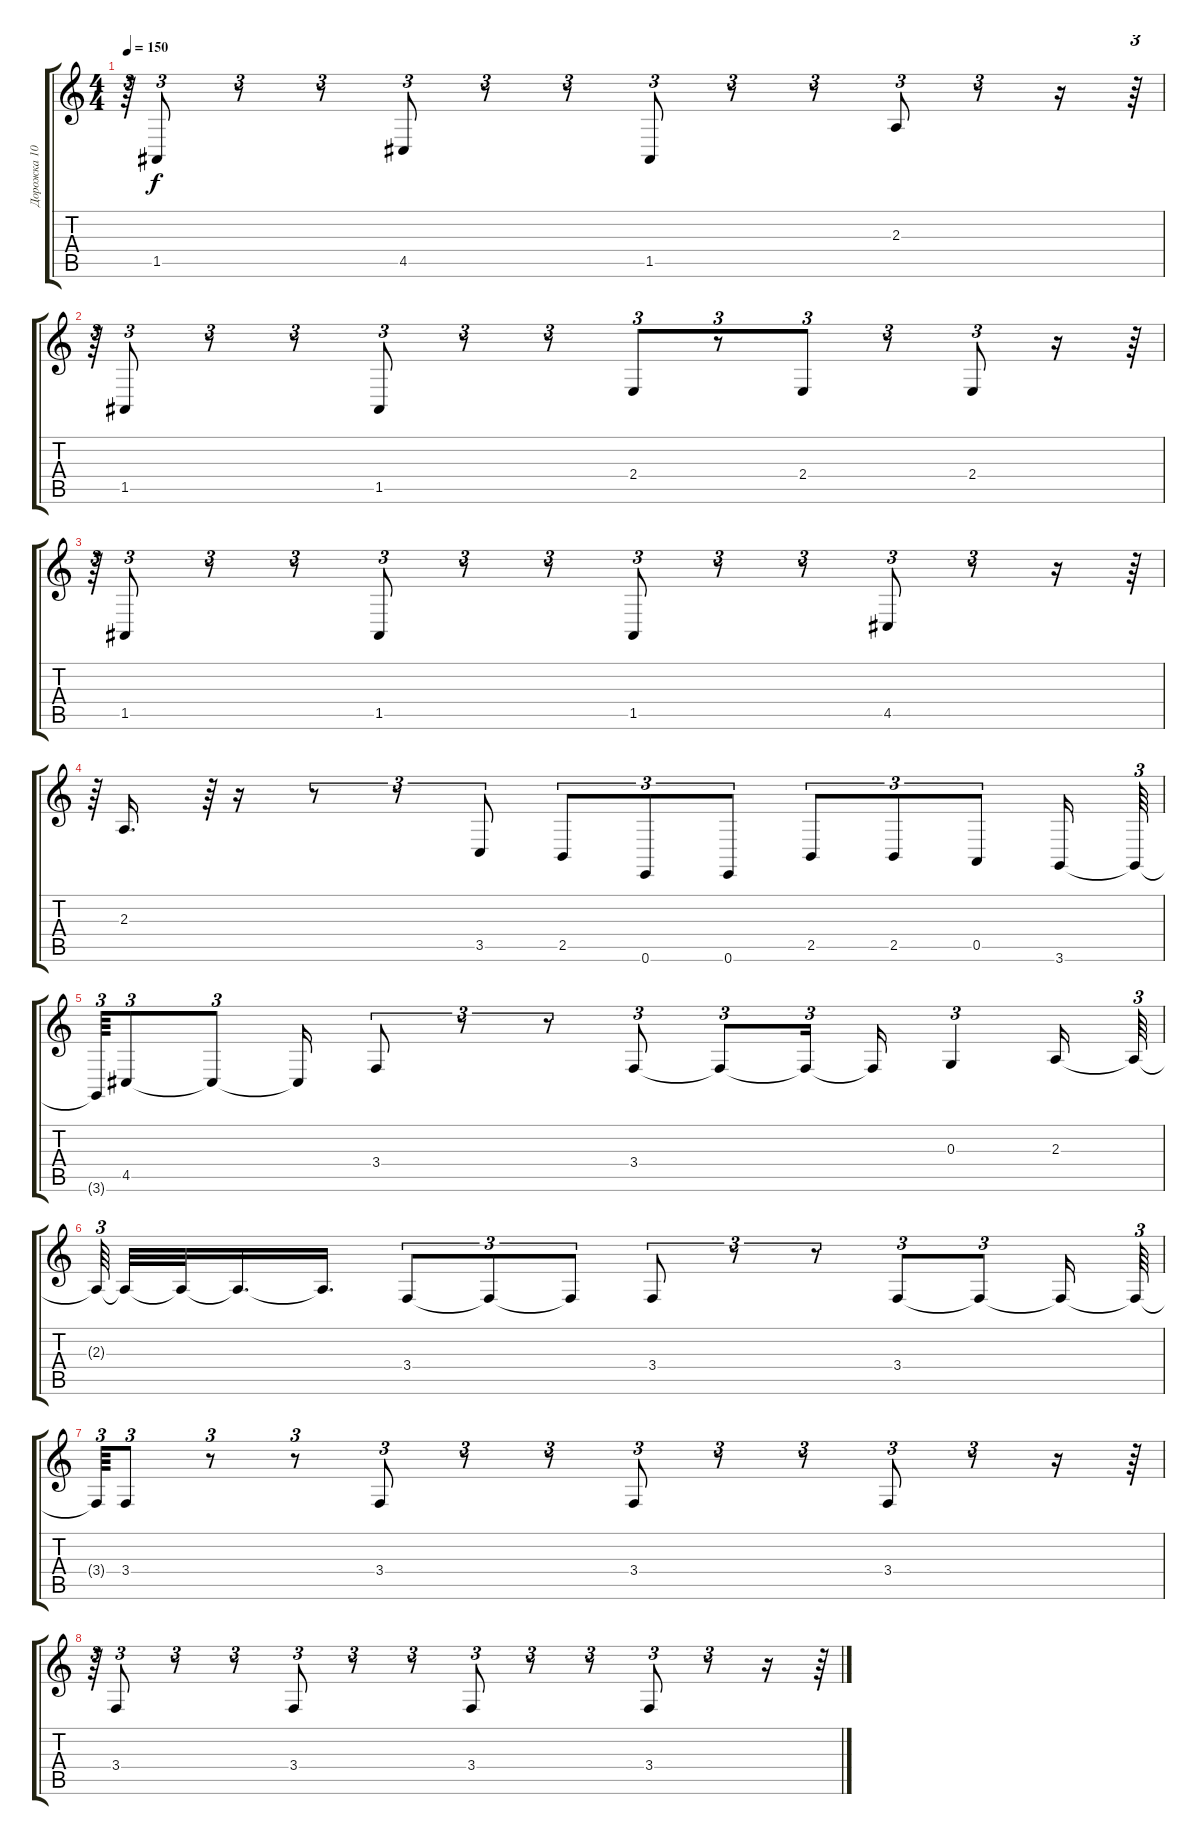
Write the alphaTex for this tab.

\track ("Дорожка 10" "Дорожка 10") {instrument drawbarorgan}
\staff {score tabs}
\tuning (E4 B3 G3 D3 A2 E2) {hide}
\ts (4 4)
\tempo 150
\clef g2
\ks c
r.64{tu (3 2) dy f} 1.5.8{tu (3 2)} r.8{tu (3 2)} r.8{tu (3 2)} 4.5.8{tu (3 2)} r.8{tu (3 2)} r.8{tu (3 2)} 1.5.8{tu (3 2)} r.8{tu (3 2)} r.8{tu (3 2)} 2.3.8{tu (3 2)} r.8{tu (3 2)} r.16 r.64{tu (3 2)} |
r.64{tu (3 2)} 1.5.8{tu (3 2)} r.8{tu (3 2)} r.8{tu (3 2)} 1.5.8{tu (3 2)} r.8{tu (3 2)} r.8{tu (3 2)} 2.4.8{tu (3 2)} r.8{tu (3 2)} 2.4.8{tu (3 2)} r.8{tu (3 2)} 2.4.8{tu (3 2)} r.16 r.64{tu (3 2)} |
r.64{tu (3 2)} 1.5.8{tu (3 2)} r.8{tu (3 2)} r.8{tu (3 2)} 1.5.8{tu (3 2)} r.8{tu (3 2)} r.8{tu (3 2)} 1.5.8{tu (3 2)} r.8{tu (3 2)} r.8{tu (3 2)} 4.5.8{tu (3 2)} r.8{tu (3 2)} r.16 r.64{tu (3 2)} |
r.64{tu (3 2)} 2.3.16{d} r.64{tu (3 2)} r.16 r.8{tu (3 2)} r.8{tu (3 2)} 3.5.8{tu (3 2)} 2.5.8{tu (3 2)} 0.6.8{tu (3 2)} 0.6.8{tu (3 2)} 2.5.8{tu (3 2)} 2.5.8{tu (3 2)} 0.5.8{tu (3 2)} 3.6.16 3.6{t}.64{tu (3 2)} |
3.6{t}.64{tu (3 2)} 4.5.8{tu (3 2)} 4.5{t}.8{tu (3 2)} 4.5{t}.16 3.4.8{tu (3 2)} r.8{tu (3 2)} r.8{tu (3 2)} 3.4.8{tu (3 2)} 3.4{t}.8{tu (3 2)} 3.4{t}.16{tu (3 2)} 3.4{t}.16 0.3.4{tu (3 2)} 2.3.16 2.3{t}.64{tu (3 2)} |
2.3{t}.64{tu (3 2)} 2.3{t}.32 2.3{t}.32 2.3{t}.16{d} 2.3{t}.16{d} 3.4.8{tu (3 2)} 3.4{t}.8{tu (3 2)} 3.4{t}.8{tu (3 2)} 3.4.8{tu (3 2)} r.8{tu (3 2)} r.8{tu (3 2)} 3.4.8{tu (3 2)} 3.4{t}.8{tu (3 2)} 3.4{t}.16 3.4{t}.64{tu (3 2)} |
3.4{t}.64{tu (3 2)} 3.4.8{tu (3 2)} r.8{tu (3 2)} r.8{tu (3 2)} 3.4.8{tu (3 2)} r.8{tu (3 2)} r.8{tu (3 2)} 3.4.8{tu (3 2)} r.8{tu (3 2)} r.8{tu (3 2)} 3.4.8{tu (3 2)} r.8{tu (3 2)} r.16 r.64{tu (3 2)} |
r.64{tu (3 2)} 3.4.8{tu (3 2)} r.8{tu (3 2)} r.8{tu (3 2)} 3.4.8{tu (3 2)} r.8{tu (3 2)} r.8{tu (3 2)} 3.4.8{tu (3 2)} r.8{tu (3 2)} r.8{tu (3 2)} 3.4.8{tu (3 2)} r.8{tu (3 2)} r.16 r.64{tu (3 2)}
